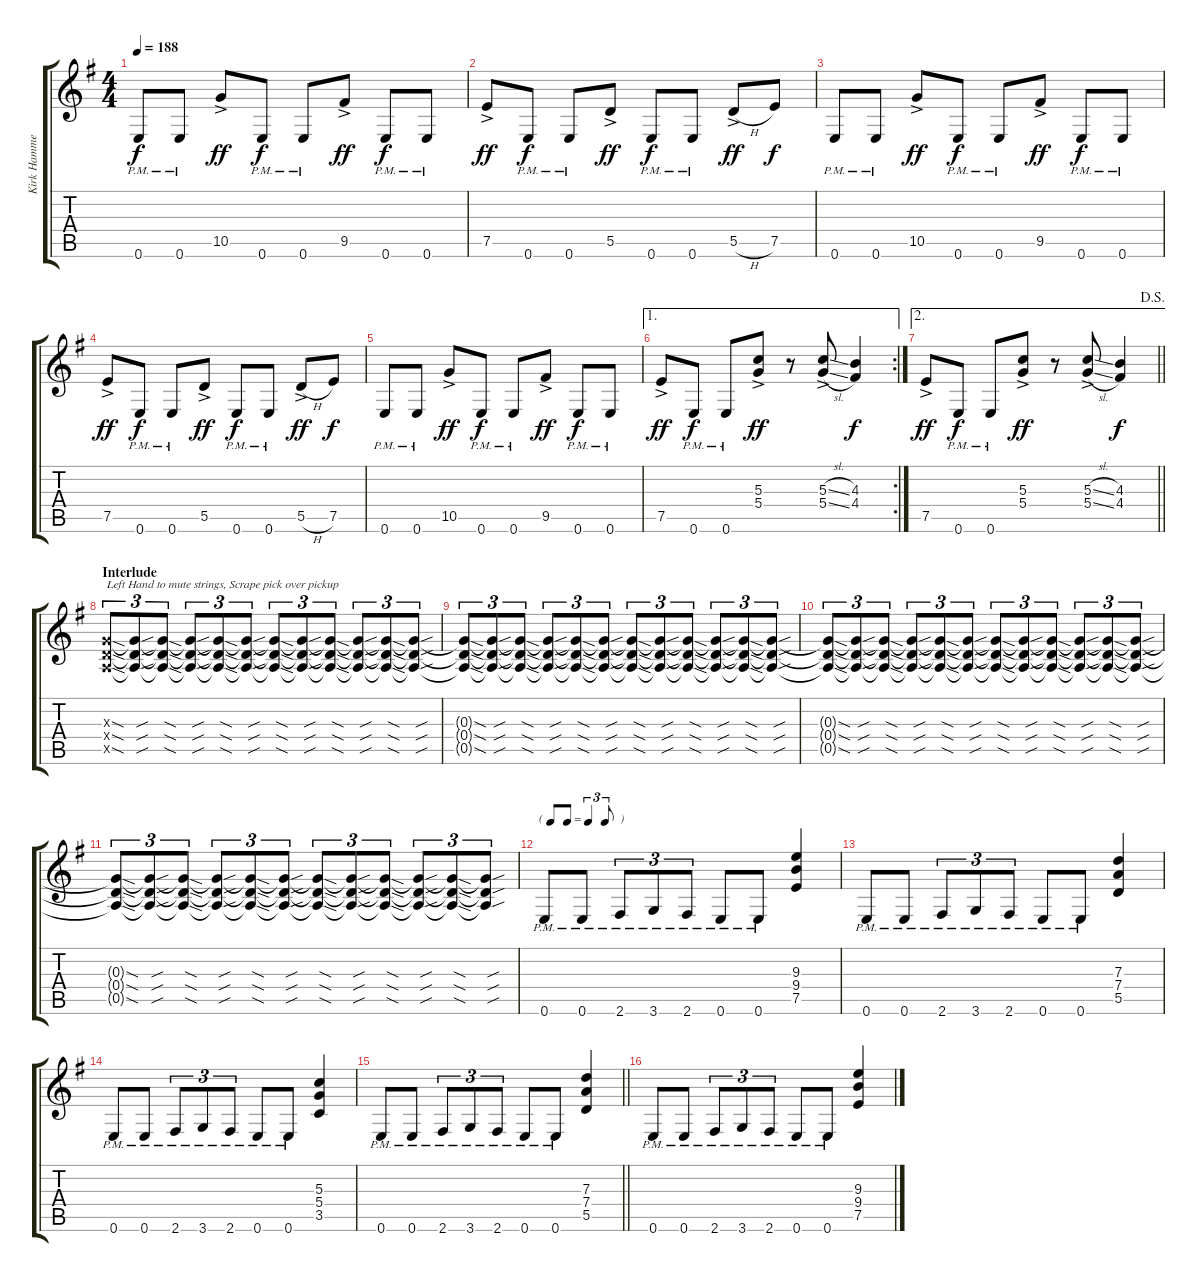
\track ("Kirk Hammett" "Kirk Hamme") {instrument distortionguitar}
\staff {score tabs}
\tuning (E4 B3 G3 D3 A2 E2) {hide}
\ts (4 4)
\tempo 188
\clef g2
\ks g
0.6{pm}.8{dy f} 0.6{pm}.8 10.5{ac}.8{dy ff} 0.6{pm}.8{dy f} 0.6{pm}.8 9.5{ac}.8{dy ff} 0.6{pm}.8{dy f} 0.6{pm}.8 |
7.5{ac}.8{dy ff} 0.6{pm}.8{dy f} 0.6{pm}.8 5.5{ac}.8{dy ff} 0.6{pm}.8{dy f} 0.6{pm}.8 5.5{h ac}.8{dy ff} 7.5.8{dy f} |
0.6{pm}.8 0.6{pm}.8 10.5{ac}.8{dy ff} 0.6{pm}.8{dy f} 0.6{pm}.8 9.5{ac}.8{dy ff} 0.6{pm}.8{dy f} 0.6{pm}.8 |
7.5{ac}.8{dy ff} 0.6{pm}.8{dy f} 0.6{pm}.8 5.5{ac}.8{dy ff} 0.6{pm}.8{dy f} 0.6{pm}.8 5.5{h ac}.8{dy ff} 7.5.8{dy f} |
0.6{pm}.8 0.6{pm}.8 10.5{ac}.8{dy ff} 0.6{pm}.8{dy f} 0.6{pm}.8 9.5{ac}.8{dy ff} 0.6{pm}.8{dy f} 0.6{pm}.8 |
\ae 1
\rc 2
7.5{ac}.8{dy ff} 0.6{pm}.8{dy f} 0.6{pm}.8 (5.3{ac} 5.4{ac}).8{dy ff} r.8 (5.3{sl ac} 5.4{sl ac}).8 (4.3 4.4).4{dy f} |
\ae 2
\jump dalsegno
\barLineRight lightlight
7.5{ac}.8{dy ff} 0.6{pm}.8{dy f} 0.6{pm}.8 (5.3{ac} 5.4{ac}).8{dy ff} r.8 (5.3{sl ac} 5.4{sl ac}).8 (4.3 4.4).4{dy f} |
\section ("" "Interlude")
(0.3{sod x} 0.4{sod x} 0.5{sod x}).8{tu (3 2) txt "Left Hand to mute strings, Scrape pick over pickup" volume 16} (0.3{sou t} 0.4{sou t} 0.5{sou t}).8{tu (3 2)} (0.3{sod t} 0.4{sod t} 0.5{sod t}).8{tu (3 2)} (0.3{sou t} 0.4{sou t} 0.5{sou t}).8{tu (3 2)} (0.3{sod t} 0.4{sod t} 0.5{sod t}).8{tu (3 2)} (0.3{sou t} 0.4{sou t} 0.5{sou t}).8{tu (3 2)} (0.3{sod t} 0.4{sod t} 0.5{sod t}).8{tu (3 2)} (0.3{sou t} 0.4{sou t} 0.5{sou t}).8{tu (3 2)} (0.3{sod t} 0.4{sod t} 0.5{sod t}).8{tu (3 2)} (0.3{sou t} 0.4{sou t} 0.5{sou t}).8{tu (3 2)} (0.3{sod t} 0.4{sod t} 0.5{sod t}).8{tu (3 2)} (0.3{sou t} 0.4{sou t} 0.5{sou t}).8{tu (3 2)} |
(0.3{sod t} 0.4{sod t} 0.5{sod t}).8{tu (3 2)} (0.3{sou t} 0.4{sou t} 0.5{sou t}).8{tu (3 2)} (0.3{sod t} 0.4{sod t} 0.5{sod t}).8{tu (3 2)} (0.3{sou t} 0.4{sou t} 0.5{sou t}).8{tu (3 2)} (0.3{sod t} 0.4{sod t} 0.5{sod t}).8{tu (3 2)} (0.3{sou t} 0.4{sou t} 0.5{sou t}).8{tu (3 2)} (0.3{sod t} 0.4{sod t} 0.5{sod t}).8{tu (3 2)} (0.3{sou t} 0.4{sou t} 0.5{sou t}).8{tu (3 2)} (0.3{sod t} 0.4{sod t} 0.5{sod t}).8{tu (3 2)} (0.3{sou t} 0.4{sou t} 0.5{sou t}).8{tu (3 2)} (0.3{sod t} 0.4{sod t} 0.5{sod t}).8{tu (3 2)} (0.3{sou t} 0.4{sou t} 0.5{sou t}).8{tu (3 2)} |
(0.3{sod t} 0.4{sod t} 0.5{sod t}).8{tu (3 2)} (0.3{sou t} 0.4{sou t} 0.5{sou t}).8{tu (3 2)} (0.3{sod t} 0.4{sod t} 0.5{sod t}).8{tu (3 2)} (0.3{sou t} 0.4{sou t} 0.5{sou t}).8{tu (3 2)} (0.3{sod t} 0.4{sod t} 0.5{sod t}).8{tu (3 2)} (0.3{sou t} 0.4{sou t} 0.5{sou t}).8{tu (3 2)} (0.3{sod t} 0.4{sod t} 0.5{sod t}).8{tu (3 2)} (0.3{sou t} 0.4{sou t} 0.5{sou t}).8{tu (3 2)} (0.3{sod t} 0.4{sod t} 0.5{sod t}).8{tu (3 2)} (0.3{sou t} 0.4{sou t} 0.5{sou t}).8{tu (3 2)} (0.3{sod t} 0.4{sod t} 0.5{sod t}).8{tu (3 2)} (0.3{sou t} 0.4{sou t} 0.5{sou t}).8{tu (3 2)} |
(0.3{sod t} 0.4{sod t} 0.5{sod t}).8{tu (3 2)} (0.3{sou t} 0.4{sou t} 0.5{sou t}).8{tu (3 2)} (0.3{sod t} 0.4{sod t} 0.5{sod t}).8{tu (3 2)} (0.3{sou t} 0.4{sou t} 0.5{sou t}).8{tu (3 2)} (0.3{sod t} 0.4{sod t} 0.5{sod t}).8{tu (3 2)} (0.3{sou t} 0.4{sou t} 0.5{sou t}).8{tu (3 2)} (0.3{sod t} 0.4{sod t} 0.5{sod t}).8{tu (3 2)} (0.3{sou t} 0.4{sou t} 0.5{sou t}).8{tu (3 2)} (0.3{sod t} 0.4{sod t} 0.5{sod t}).8{tu (3 2)} (0.3{sou t} 0.4{sou t} 0.5{sou t}).8{tu (3 2)} (0.3{sod t} 0.4{sod t} 0.5{sod t}).8{tu (3 2)} (0.3{sou t} 0.4{sou t} 0.5{sou t}).8{tu (3 2)} |
\tf triplet8th
0.6{pm}.8{volume 12} 0.6{pm}.8 2.6{pm}.8{tu (3 2)} 3.6{pm}.8{tu (3 2)} 2.6{pm}.8{tu (3 2)} 0.6{pm}.8 0.6{pm}.8 (9.3 9.4 7.5).4 |
0.6{pm}.8 0.6{pm}.8 2.6{pm}.8{tu (3 2)} 3.6{pm}.8{tu (3 2)} 2.6{pm}.8{tu (3 2)} 0.6{pm}.8 0.6{pm}.8 (7.3 7.4 5.5).4 |
0.6{pm}.8 0.6{pm}.8 2.6{pm}.8{tu (3 2)} 3.6{pm}.8{tu (3 2)} 2.6{pm}.8{tu (3 2)} 0.6{pm}.8 0.6{pm}.8 (5.3 5.4 3.5).4 |
\barLineRight lightlight
0.6{pm}.8 0.6{pm}.8 2.6{pm}.8{tu (3 2)} 3.6{pm}.8{tu (3 2)} 2.6{pm}.8{tu (3 2)} 0.6{pm}.8 0.6{pm}.8 (7.3 7.4 5.5).4 |
0.6{pm}.8 0.6{pm}.8 2.6{pm}.8{tu (3 2)} 3.6{pm}.8{tu (3 2)} 2.6{pm}.8{tu (3 2)} 0.6{pm}.8 0.6{pm}.8 (9.3 9.4 7.5).4
